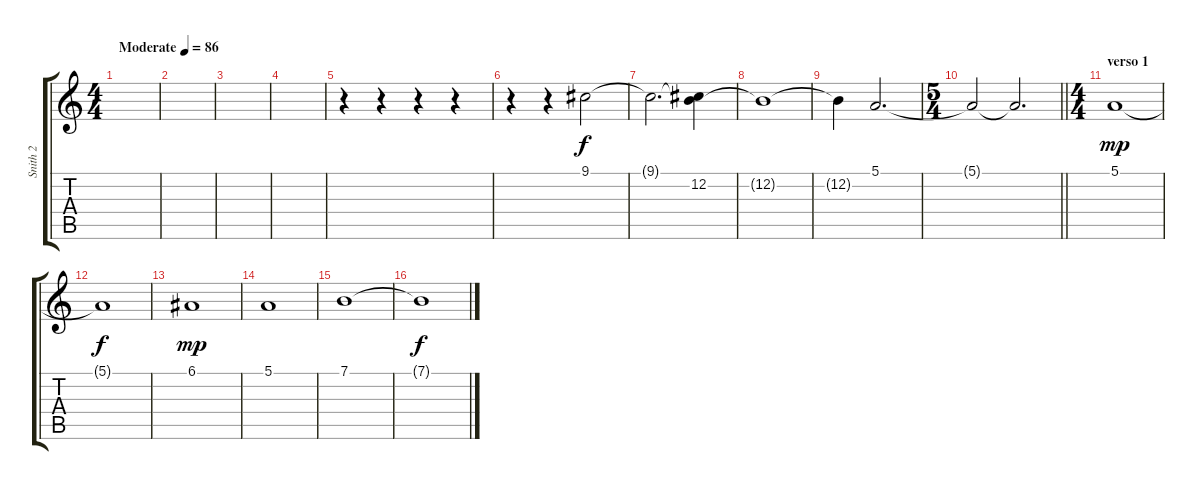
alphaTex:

\track ("Snith 2" "Snith 2") {instrument pad4choir}
\staff {score tabs}
\tuning (E4 B3 G3 D3 A2 E2) {hide}
\ts (4 4)
\tempo (86 "Moderate")
\clef g2
\ks c
|
|
|
|
r.4 r.4 r.4 r.4 |
r.4 r.4 9.1.2 |
9.1{t}.2{d} (9.1{t} 12.2).4 |
12.2{t}.1 |
12.2{t}.4 5.1.2{d} |
\ts (5 4)
\barLineRight lightlight
5.1{t}.2 5.1{t}.2{d} |
\ts (4 4)
\section ("" "verso 1")
5.1.1{dy mp} |
5.1{t}.1{dy f} |
6.1.1{dy mp} |
5.1.1 |
7.1.1 |
7.1{t}.1{dy f}
